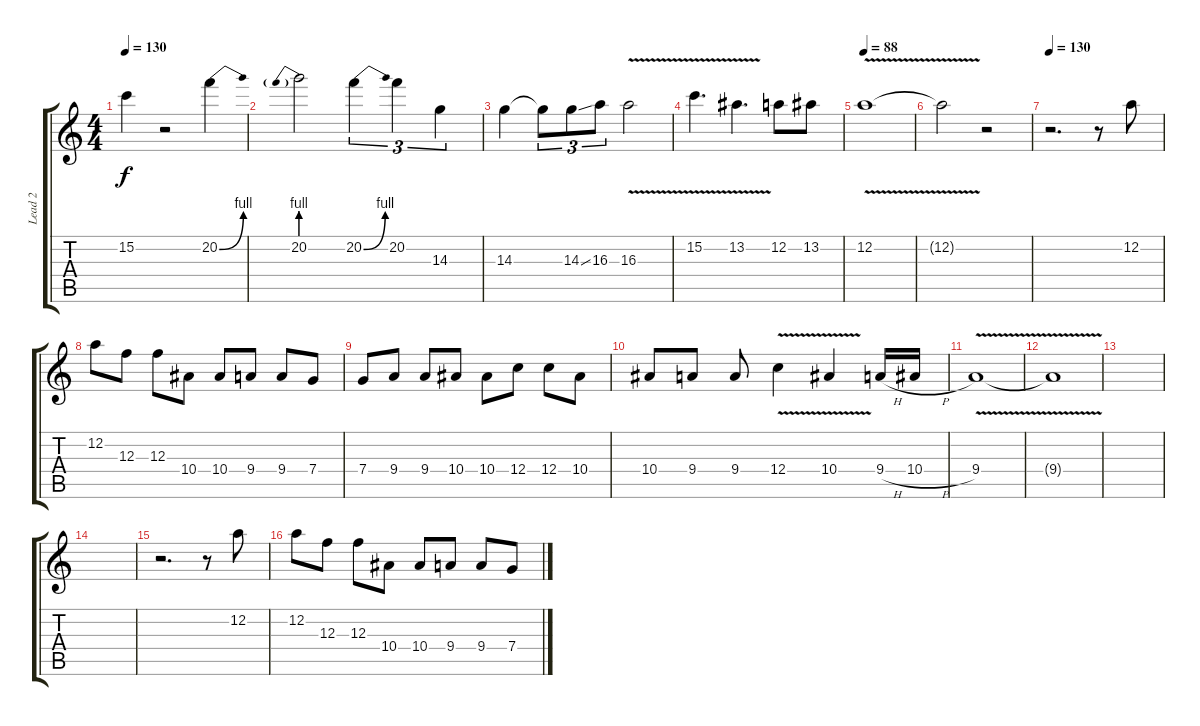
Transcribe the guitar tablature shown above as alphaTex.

\track ("Lead 2" "Lead 2") {instrument distortionguitar}
\staff {score tabs}
\tuning (D4 A3 F3 C3 G2 D2) {hide}
\ts (4 4)
\tempo 130
\clef g2
\ks c
15.2{t}.4{dy f} r.2 20.2{be (bend 0 0 60 4)}.4 |
20.2{be (prebend 0 4 60 4)}.2 20.2{be (bend 0 0 60 4)}.4{tu (3 2)} 20.2.4{tu (3 2)} 14.3.4{tu (3 2)} |
14.3.4 14.3{t}.8{tu (3 2)} 14.3{ss}.8{tu (3 2)} 16.3.8{tu (3 2)} 16.3{v}.2 |
15.2{v}.4{d} 13.2{v}.4{d} 12.2.8 13.2.8 |
\tempo 88
12.2{v}.1 |
12.2{t}.2 r.2 |
\tempo 130
r.2{d} r.8 12.2.8 |
12.2.8 12.3.8 12.3.8 10.4.8 10.4.8 9.4.8 9.4.8 7.4.8 |
7.4.8 9.4.8 9.4.8 10.4.8 10.4.8 12.4.8 12.4.8 10.4.8 |
10.4.8 9.4.8 9.4.8 12.4{v}.4 10.4{v}.4 9.4{h}.16 10.4{h}.16 |
9.4{v}.1 |
9.4{t}.1 |
|
|
r.2{d} r.8 12.2.8 |
12.2.8 12.3.8 12.3.8 10.4.8 10.4.8 9.4.8 9.4.8 7.4.8
